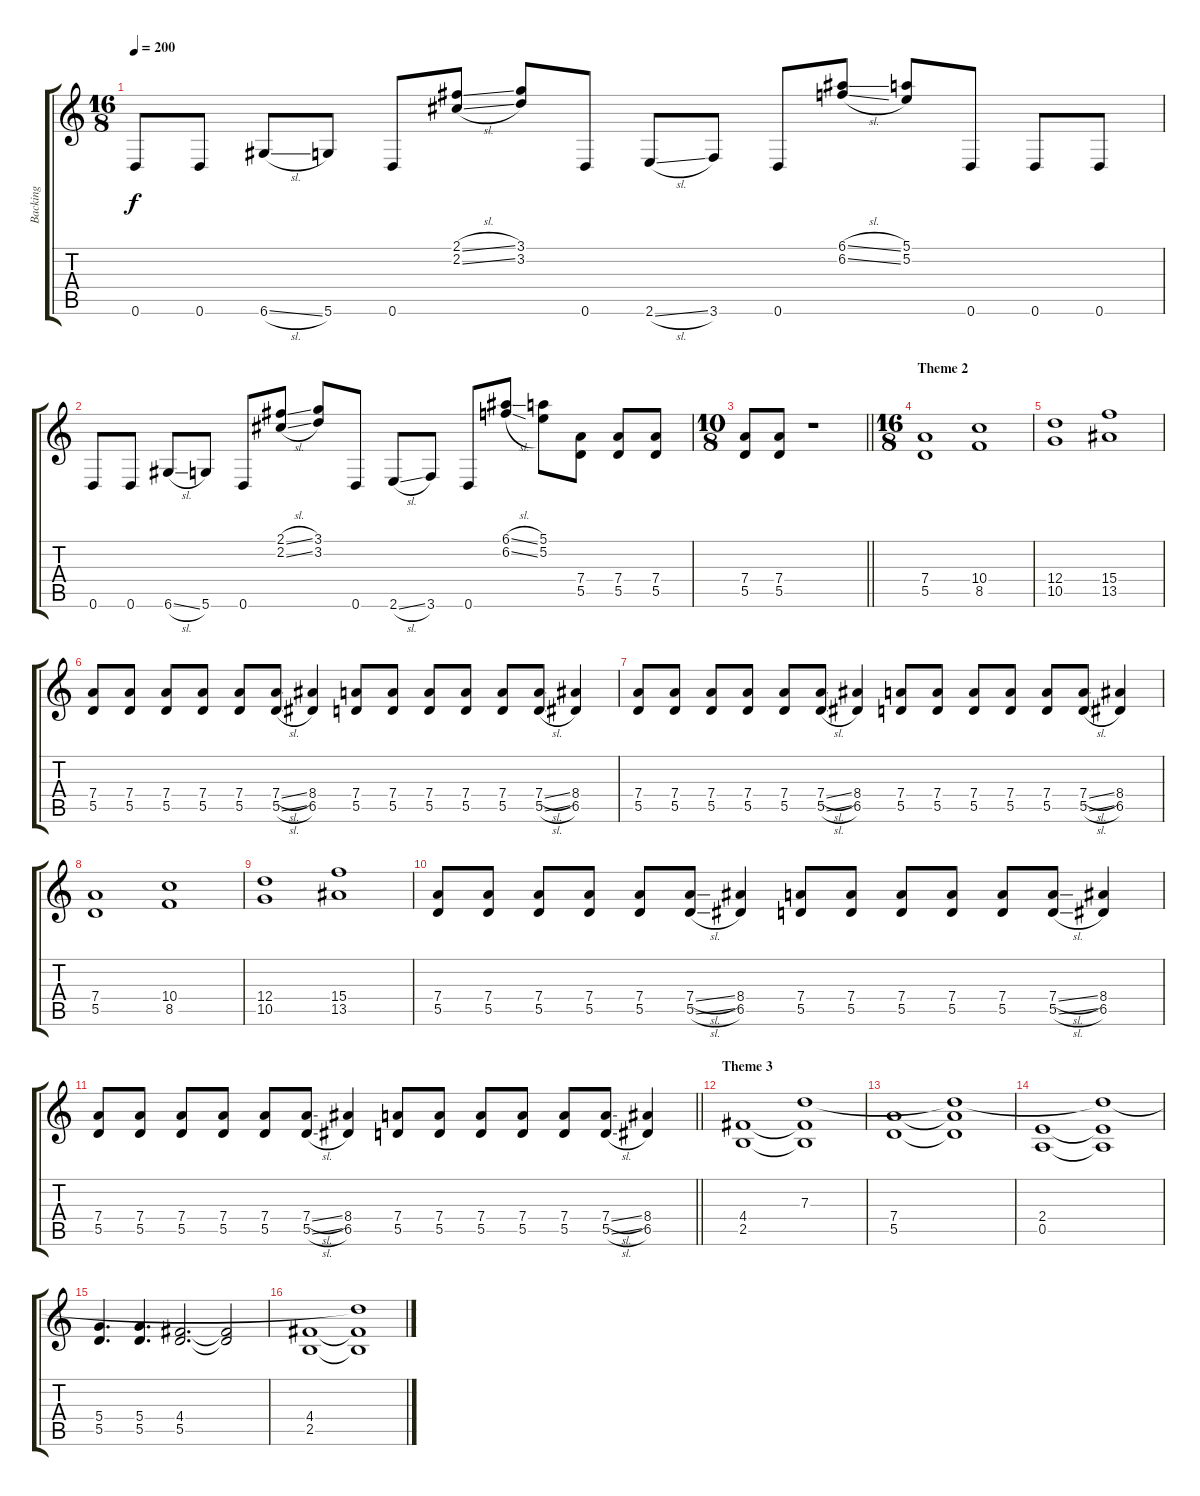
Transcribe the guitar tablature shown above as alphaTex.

\track ("Backing" "Backing") {instrument distortionguitar}
\staff {score tabs}
\tuning (E4 B3 G3 D3 A2 D2) {hide}
\ts (16 8)
\tempo 200
\clef g2
\ks c
0.6.8{dy f} 0.6.8 6.6{sl}.8 5.6.8 0.6.8 (2.1{sl} 2.2{sl}).8 (3.1 3.2).8 0.6.8 2.6{sl}.8 3.6.8 0.6.8 (6.1{sl} 6.2{sl}).8 (5.1 5.2).8 0.6.8 0.6.8 0.6.8 |
0.6.8 0.6.8 6.6{sl}.8 5.6.8 0.6.8 (2.1{sl} 2.2{sl}).8 (3.1 3.2).8 0.6.8 2.6{sl}.8 3.6.8 0.6.8 (6.1{sl} 6.2{sl}).8 (5.1 5.2).8 (7.4 5.5).8 (7.4 5.5).8 (7.4 5.5).8 |
\ts (10 8)
\barLineRight lightlight
(7.4 5.5).8 (7.4 5.5).8 r.1 |
\ts (16 8)
\section ("" "Theme 2")
(7.4 5.5).1 (10.4 8.5).1 |
(12.4 10.5).1 (15.4 13.5).1 |
(7.4 5.5).8 (7.4 5.5).8 (7.4 5.5).8 (7.4 5.5).8 (7.4 5.5).8 (7.4{sl} 5.5{sl}).8 (8.4 6.5).4 (7.4 5.5).8 (7.4 5.5).8 (7.4 5.5).8 (7.4 5.5).8 (7.4 5.5).8 (7.4{sl} 5.5{sl}).8 (8.4 6.5).4 |
(7.4 5.5).8 (7.4 5.5).8 (7.4 5.5).8 (7.4 5.5).8 (7.4 5.5).8 (7.4{sl} 5.5{sl}).8 (8.4 6.5).4 (7.4 5.5).8 (7.4 5.5).8 (7.4 5.5).8 (7.4 5.5).8 (7.4 5.5).8 (7.4{sl} 5.5{sl}).8 (8.4 6.5).4 |
(7.4 5.5).1 (10.4 8.5).1 |
(12.4 10.5).1 (15.4 13.5).1 |
(7.4 5.5).8 (7.4 5.5).8 (7.4 5.5).8 (7.4 5.5).8 (7.4 5.5).8 (7.4{sl} 5.5{sl}).8 (8.4 6.5).4 (7.4 5.5).8 (7.4 5.5).8 (7.4 5.5).8 (7.4 5.5).8 (7.4 5.5).8 (7.4{sl} 5.5{sl}).8 (8.4 6.5).4 |
\barLineRight lightlight
(7.4 5.5).8 (7.4 5.5).8 (7.4 5.5).8 (7.4 5.5).8 (7.4 5.5).8 (7.4{sl} 5.5{sl}).8 (8.4 6.5).4 (7.4 5.5).8 (7.4 5.5).8 (7.4 5.5).8 (7.4 5.5).8 (7.4 5.5).8 (7.4{sl} 5.5{sl}).8 (8.4 6.5).4 |
\section ("" "Theme 3")
(4.4 2.5).1 (7.3 4.4{t} 2.5{t}).1 |
(7.4 5.5).1 (7.3{t} 7.4{t} 5.5{t}).1 |
(2.4 0.5).1 (7.3{t} 2.4{t} 0.5{t}).1 |
(5.4 5.5).4{d} (5.4 5.5).4{d} (4.4 5.5).2{d} (4.4{t} 5.5{t}).2 |
(4.4 2.5).1 (7.3{t} 4.4{t} 2.5{t}).1
